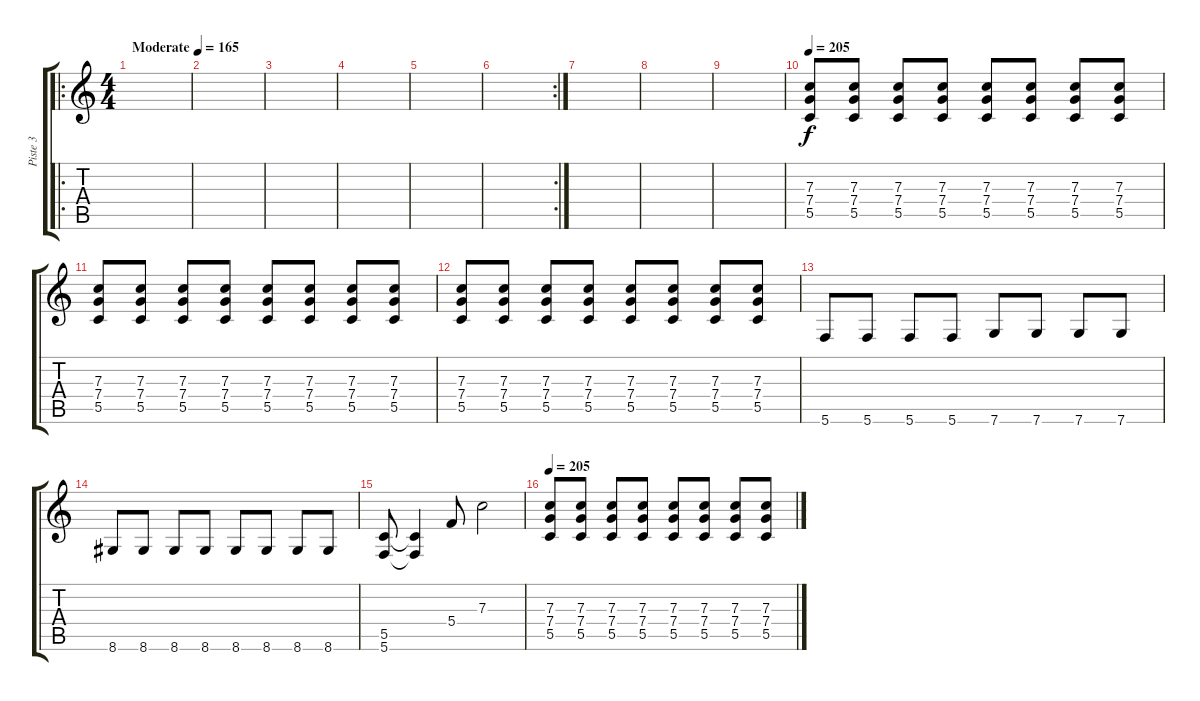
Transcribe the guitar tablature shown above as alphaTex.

\track ("Piste 3" "Piste 3") {instrument distortionguitar}
\staff {score tabs}
\tuning (D4 A3 F3 C3 G2 C2) {hide}
\ro
\ts (4 4)
\tempo (165 "Moderate")
\clef g2
\ks c
|
|
|
|
|
\rc 2
|
|
|
|
\tempo 205
(7.3 7.4 5.5).8 (7.3 7.4 5.5).8 (7.3 7.4 5.5).8 (7.3 7.4 5.5).8 (7.3 7.4 5.5).8 (7.3 7.4 5.5).8 (7.3 7.4 5.5).8 (7.3 7.4 5.5).8 |
(7.3 7.4 5.5).8 (7.3 7.4 5.5).8 (7.3 7.4 5.5).8 (7.3 7.4 5.5).8 (7.3 7.4 5.5).8 (7.3 7.4 5.5).8 (7.3 7.4 5.5).8 (7.3 7.4 5.5).8 |
(7.3 7.4 5.5).8 (7.3 7.4 5.5).8 (7.3 7.4 5.5).8 (7.3 7.4 5.5).8 (7.3 7.4 5.5).8 (7.3 7.4 5.5).8 (7.3 7.4 5.5).8 (7.3 7.4 5.5).8 |
5.6.8 5.6.8 5.6.8 5.6.8 7.6.8 7.6.8 7.6.8 7.6.8 |
8.6.8 8.6.8 8.6.8 8.6.8 8.6.8 8.6.8 8.6.8 8.6.8 |
(5.5 5.6).8 (5.5{t} 5.6{t}).4 5.4.8 7.3.2 |
\tempo 205
(7.3 7.4 5.5).8 (7.3 7.4 5.5).8 (7.3 7.4 5.5).8 (7.3 7.4 5.5).8 (7.3 7.4 5.5).8 (7.3 7.4 5.5).8 (7.3 7.4 5.5).8 (7.3 7.4 5.5).8
